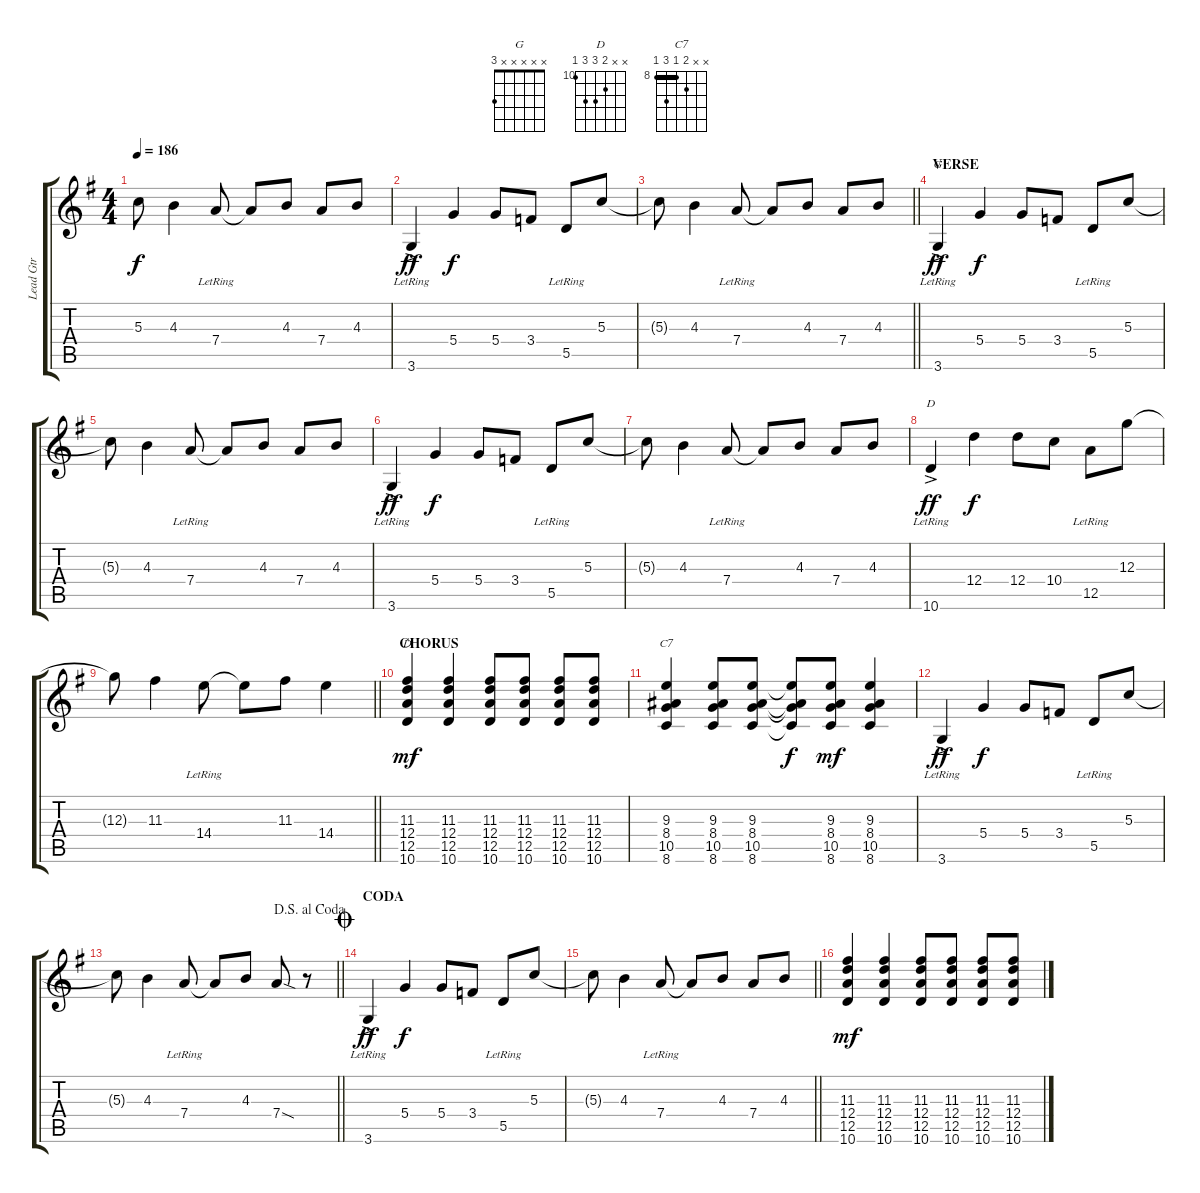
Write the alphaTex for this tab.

\track ("Lead Gtr" "Lead Gtr") {instrument electricguitarjazz}
\staff {score tabs}
\tuning (E4 B3 G3 D3 A2 E2) {hide}
\chord ("G" x x x x x 3)
\chord ("D" x x x x x 10) {firstfret 10}
\chord ("D" x x 11 12 12 10) {firstfret 10}
\chord ("C7" x x 9 8 10 8) {firstfret 8 barre 8}
\ts (4 4)
\tempo 186
\clef g2
\ks g
5.3{t}.8{dy f} 4.3.4 7.4{lr}.8 7.4{t}.8 4.3.8 7.4.8 4.3.8 |
3.6{ac lr}.4{dy ff} 5.4.4{dy f} 5.4.8 3.4.8 5.5{lr}.8 5.3.8 |
\barLineRight lightlight
5.3{t}.8 4.3.4 7.4{lr}.8 7.4{t}.8 4.3.8 7.4.8 4.3.8 |
\section ("" "VERSE")
3.6{ac lr}.4{ch "G" dy ff} 5.4.4{dy f} 5.4.8 3.4.8 5.5{lr}.8 5.3.8 |
5.3{t}.8 4.3.4 7.4{lr}.8 7.4{t}.8 4.3.8 7.4.8 4.3.8 |
3.6{ac lr}.4{dy ff} 5.4.4{dy f} 5.4.8 3.4.8 5.5{lr}.8 5.3.8 |
5.3{t}.8 4.3.4 7.4{lr}.8 7.4{t}.8 4.3.8 7.4.8 4.3.8 |
10.6{ac lr}.4{ch "D" dy ff} 12.4.4{dy f} 12.4.8 10.4.8 12.5{lr}.8 12.3.8 |
\barLineRight lightlight
12.3{t}.8 11.3.4 14.4{lr}.8 14.4{t}.8 11.3.8 14.4.4 |
\section ("" "CHORUS")
(11.3 12.4 12.5 10.6).4{ch "D" dy mf} (11.3 12.4 12.5 10.6).4 (11.3 12.4 12.5 10.6).8 (11.3 12.4 12.5 10.6).8 (11.3 12.4 12.5 10.6).8 (11.3 12.4 12.5 10.6).8 |
(9.3 8.4 10.5 8.6).4{ch "C7"} (9.3 8.4 10.5 8.6).8 (9.3 8.4 10.5 8.6).8 (9.3{t} 8.4{t} 10.5{t} 8.6{t}).8{dy f} (9.3 8.4 10.5 8.6).8{dy mf} (9.3 8.4 10.5 8.6).4 |
3.6{ac lr}.4{dy ff} 5.4.4{dy f} 5.4.8 3.4.8 5.5{lr}.8 5.3.8 |
\jump dalsegnoalcoda
\barLineRight lightlight
5.3{t}.8 4.3.4 7.4{lr}.8 7.4{t}.8 4.3.8 7.4{sod}.8 r.8 |
\section ("" "CODA")
\jump coda
3.6{ac lr}.4{dy ff} 5.4.4{dy f} 5.4.8 3.4.8 5.5{lr}.8 5.3.8 |
\barLineRight lightlight
5.3{t}.8 4.3.4 7.4{lr}.8 7.4{t}.8 4.3.8 7.4.8 4.3.8 |
(11.3 12.4 12.5 10.6).4{dy mf} (11.3 12.4 12.5 10.6).4 (11.3 12.4 12.5 10.6).8 (11.3 12.4 12.5 10.6).8 (11.3 12.4 12.5 10.6).8 (11.3 12.4 12.5 10.6).8
